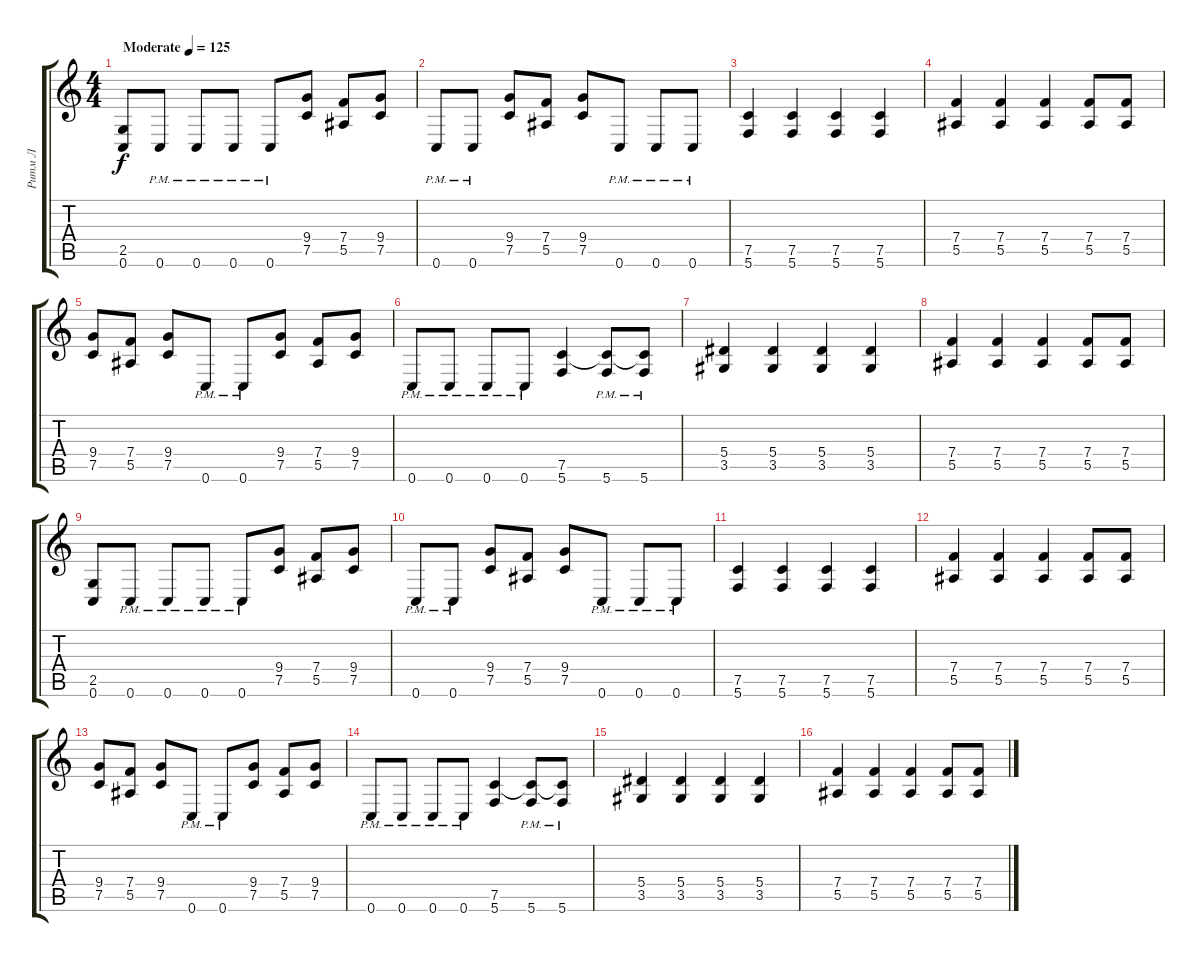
\track ("Ритм Л" "Ритм Л") {instrument distortionguitar}
\staff {score tabs}
\tuning (C4 G3 Eb3 Bb2 F2 C2) {hide}
\ts (4 4)
\tempo (125 "Moderate")
\clef g2
\ks c
(2.5 0.6).8{dy f instrument distortionguitar} 0.6{pm}.8 0.6{pm}.8 0.6{pm}.8 0.6{pm}.8 (9.4 7.5).8 (7.4 5.5).8 (9.4 7.5).8 |
0.6{pm}.8 0.6{pm}.8 (9.4 7.5).8 (7.4 5.5).8 (9.4 7.5).8 0.6{pm}.8 0.6{pm}.8 0.6{pm}.8 |
(7.5 5.6).4 (7.5 5.6).4 (7.5 5.6).4 (7.5 5.6).4 |
(7.4 5.5).4 (7.4 5.5).4 (7.4 5.5).4 (7.4 5.5).8 (7.4 5.5).8 |
(9.4 7.5).8 (7.4 5.5).8 (9.4 7.5).8 0.6{pm}.8 0.6{pm}.8 (9.4 7.5).8 (7.4 5.5).8 (9.4 7.5).8 |
0.6{pm}.8 0.6{pm}.8 0.6{pm}.8 0.6{pm}.8 (7.5 5.6).4 (7.5{t} 5.6{pm}).8 (7.5{t} 5.6{pm}).8 |
(5.4 3.5).4 (5.4 3.5).4 (5.4 3.5).4 (5.4 3.5).4 |
(7.4 5.5).4 (7.4 5.5).4 (7.4 5.5).4 (7.4 5.5).8 (7.4 5.5).8 |
(2.5 0.6).8 0.6{pm}.8 0.6{pm}.8 0.6{pm}.8 0.6{pm}.8 (9.4 7.5).8 (7.4 5.5).8 (9.4 7.5).8 |
0.6{pm}.8 0.6{pm}.8 (9.4 7.5).8 (7.4 5.5).8 (9.4 7.5).8 0.6{pm}.8 0.6{pm}.8 0.6{pm}.8 |
(7.5 5.6).4 (7.5 5.6).4 (7.5 5.6).4 (7.5 5.6).4 |
(7.4 5.5).4 (7.4 5.5).4 (7.4 5.5).4 (7.4 5.5).8 (7.4 5.5).8 |
(9.4 7.5).8 (7.4 5.5).8 (9.4 7.5).8 0.6{pm}.8 0.6{pm}.8 (9.4 7.5).8 (7.4 5.5).8 (9.4 7.5).8 |
0.6{pm}.8 0.6{pm}.8 0.6{pm}.8 0.6{pm}.8 (7.5 5.6).4 (7.5{t} 5.6{pm}).8 (7.5{t} 5.6{pm}).8 |
(5.4 3.5).4 (5.4 3.5).4 (5.4 3.5).4 (5.4 3.5).4 |
(7.4 5.5).4 (7.4 5.5).4 (7.4 5.5).4 (7.4 5.5).8 (7.4 5.5).8
